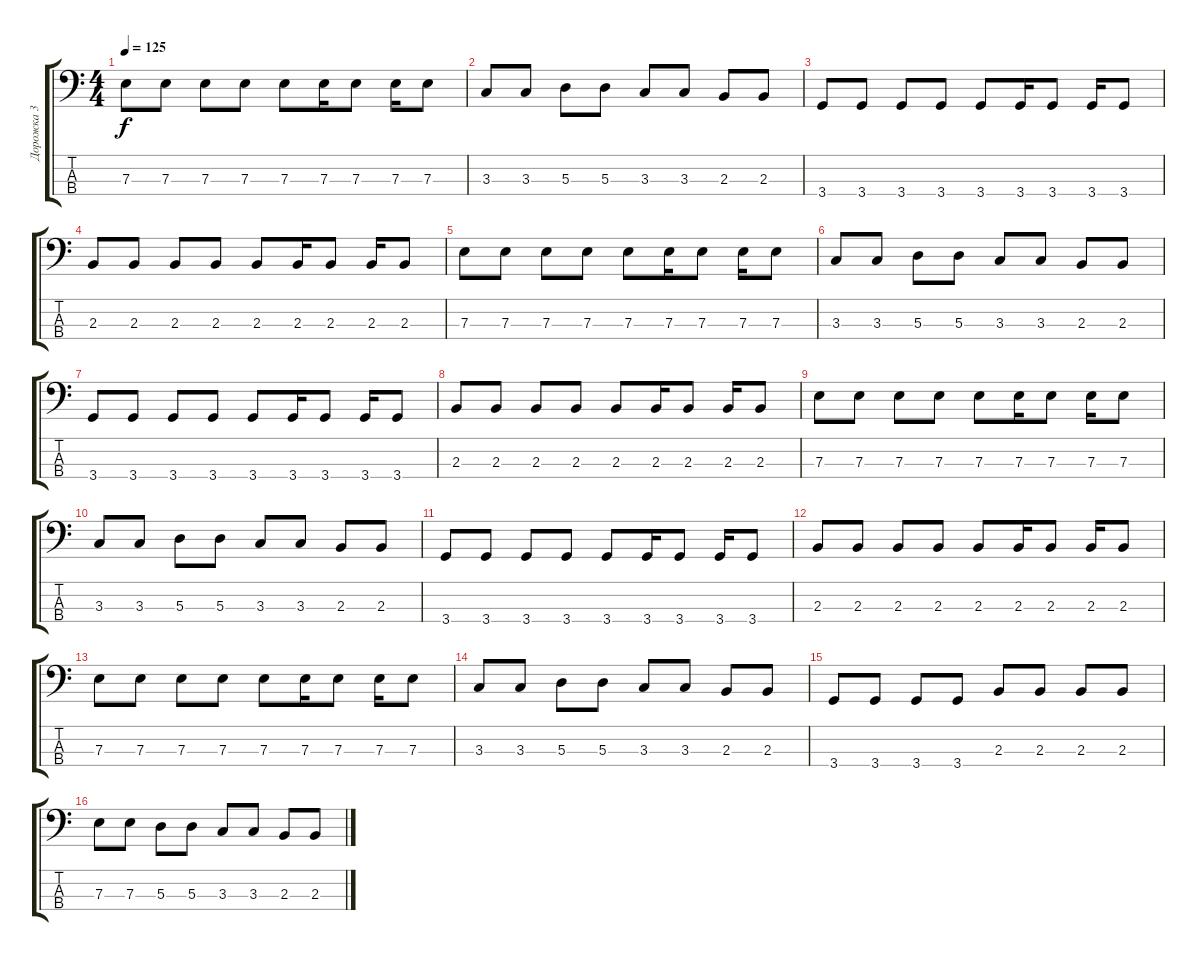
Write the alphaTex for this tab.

\track ("Дорожка 3" "Дорожка 3") {instrument electricbassfinger}
\staff {score tabs}
\tuning (G2 D2 A1 E1) {hide}
\ts (4 4)
\tempo 125
\clef f4
\ks c
7.3.8{dy f} 7.3.8 7.3.8 7.3.8 7.3.8 7.3.16 7.3.8 7.3.16 7.3.8 |
3.3.8 3.3.8 5.3.8 5.3.8 3.3.8 3.3.8 2.3.8 2.3.8 |
3.4.8 3.4.8 3.4.8 3.4.8 3.4.8 3.4.16 3.4.8 3.4.16 3.4.8 |
2.3.8 2.3.8 2.3.8 2.3.8 2.3.8 2.3.16 2.3.8 2.3.16 2.3.8 |
7.3.8 7.3.8 7.3.8 7.3.8 7.3.8 7.3.16 7.3.8 7.3.16 7.3.8 |
3.3.8 3.3.8 5.3.8 5.3.8 3.3.8 3.3.8 2.3.8 2.3.8 |
3.4.8 3.4.8 3.4.8 3.4.8 3.4.8 3.4.16 3.4.8 3.4.16 3.4.8 |
2.3.8 2.3.8 2.3.8 2.3.8 2.3.8 2.3.16 2.3.8 2.3.16 2.3.8 |
7.3.8 7.3.8 7.3.8 7.3.8 7.3.8 7.3.16 7.3.8 7.3.16 7.3.8 |
3.3.8 3.3.8 5.3.8 5.3.8 3.3.8 3.3.8 2.3.8 2.3.8 |
3.4.8 3.4.8 3.4.8 3.4.8 3.4.8 3.4.16 3.4.8 3.4.16 3.4.8 |
2.3.8 2.3.8 2.3.8 2.3.8 2.3.8 2.3.16 2.3.8 2.3.16 2.3.8 |
7.3.8 7.3.8 7.3.8 7.3.8 7.3.8 7.3.16 7.3.8 7.3.16 7.3.8 |
3.3.8 3.3.8 5.3.8 5.3.8 3.3.8 3.3.8 2.3.8 2.3.8 |
3.4.8 3.4.8 3.4.8 3.4.8 2.3.8 2.3.8 2.3.8 2.3.8 |
7.3.8 7.3.8 5.3.8 5.3.8 3.3.8 3.3.8 2.3.8 2.3.8
